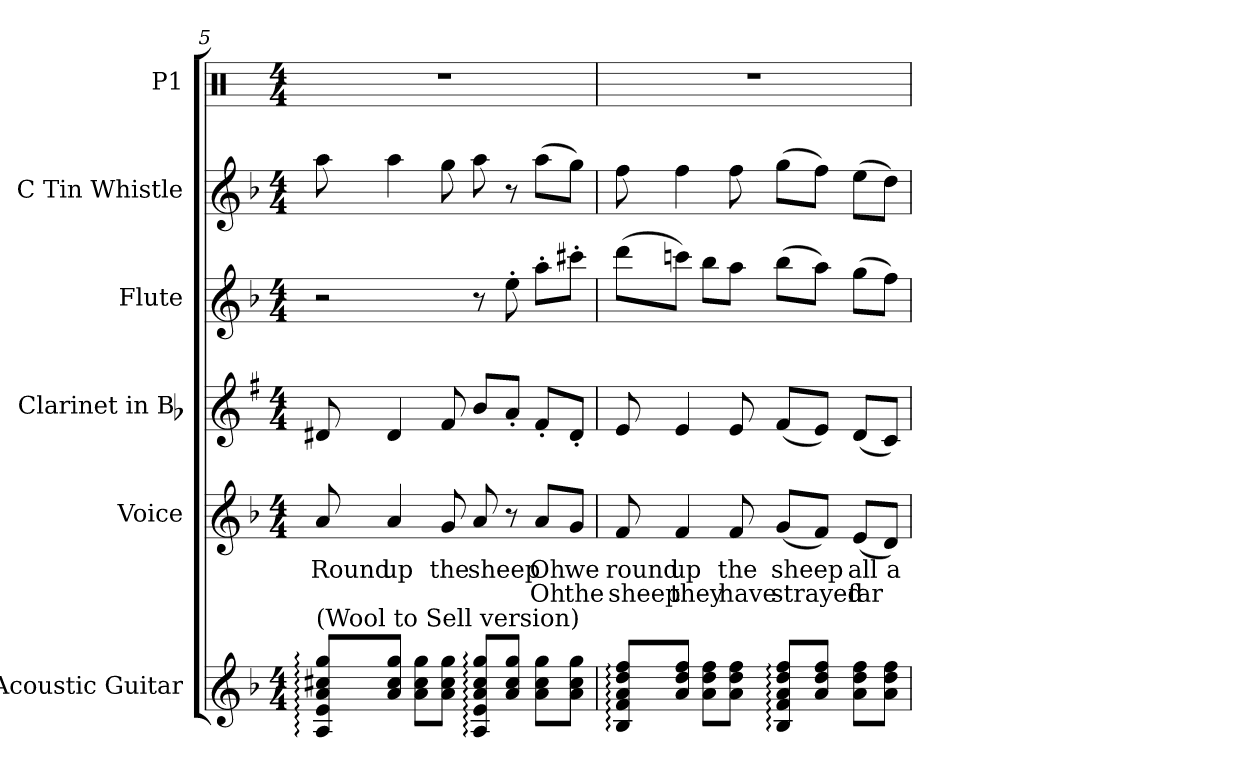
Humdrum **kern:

**kern	**kern	**text	**text	**kern	**kern	**kern	**kern
*part6	*part5	*part5	*part5	*part4	*part3	*part2	*part1
*staff6	*staff5	*staff5	*staff5	*staff4	*staff3	*staff2	*staff1
*I"Acoustic Guitar	*I"Voice	*	*	*I"Clarinet in Bb	*I"Flute	*I"C Tin Whistle	*I"P1
*I'A. Gtr.	*I'Voice	*	*	*I'Cl.	*I'Fl.	*I'C T. Whistle	*
*clefG2	*clefG2	*	*	*clefG2	*clefG2	*clefG2	*clefX
*ITrd7c12	*	*	*	*ITrd1c2	*	*ITrd-7c-12	*
*k[b-]	*k[b-]	*	*	*k[b-]	*k[b-]	*k[b-]	*k[]
*F:	*F:	*	*	*F:	*F:	*F:	*C:
*M4/4	*M4/4	*	*	*M4/4	*M4/4	*M4/4	*M4/4
=5	=5	=5	=5	=5	=5	=5	=5
!LO:TX:a:t=(Wool to Sell version)	!	!	!	!	!	!	!
!	!	!LO:LY:b:color=#000000	!	!	!	!	!
8AAi:/ 8Ei:/ 8Ai:/ 8c#Xi:/ 8gi:/L	8ai/	Round	.	8c#Xi/	2r	8aaai\	1r
!	!	!LO:LY:b:color=#000000	!	!	!	!	!
8Ai/ 8c#i/ 8gi/J	4ai/	up	.	4c#i/	.	4aaai\	.
8Ai\ 8c#i\ 8gi\L	.	.	.	.	.	.	.
!	!	!LO:LY:b:color=#000000	!	!	!	!	!
8Ai\ 8c#i\ 8gi\J	8gi/	the	.	8ei/	.	8gggi\	.
!	!	!LO:LY:b:color=#000000	!	!	!	!	!
8AAi:/ 8Ei:/ 8Ai:/ 8c#i:/ 8gi:/L	8ai/	sheep	.	8ai/L	8r	8aaai\	.
8Ai/ 8c#i/ 8gi/J	8r	.	.	8g'i/J	8ee'i\	8r	.
!	!	!LO:LY:b:color=#000000	!LO:LY:b:color=#000000	!	!	!	!
8Ai\ 8c#i\ 8gi\L	8ai/L	Oh	Oh	8e'i/L	8aa'i\L	(8aaai\L	.
!	!	!LO:LY:b:color=#000000	!LO:LY:b:color=#000000	!	!	!	!
8Ai\ 8c#i\ 8gi\J	8gi/J	we	the	8c#'i/J	8ccc#X'i\J	8gggi\J)	.
=6	=6	=6	=6	=6	=6	=6	=6
!	!	!LO:LY:b:color=#000000	!LO:LY:b:color=#000000	!	!	!	!
8BB-i:/ 8Fi:/ 8Ai:/ 8di:/ 8fi:/L	8fi/	round	sheep	8di/	(8dddi\L	8fffi\	1r
!	!	!LO:LY:b:color=#000000	!LO:LY:b:color=#000000	!	!	!	!
8Ai/ 8di/ 8fi/J	4fi/	up	they	4di/	8cccni\J)	4fffi\	.
8Ai\ 8di\ 8fi\L	.	.	.	.	8bb-i\L	.	.
!	!	!LO:LY:b:color=#000000	!LO:LY:b:color=#000000	!	!	!	!
8Ai\ 8di\ 8fi\J	8fi/	the	have	8di/	8aai\J	8fffi\	.
!	!	!LO:LY:b:color=#000000	!LO:LY:b:color=#000000	!	!	!	!
8BB-i:/ 8Fi:/ 8Ai:/ 8di:/ 8fi:/L	(8gi/L	sheep	strayed	(8ei/L	(8bb-i\L	(8gggi\L	.
8Ai/ 8di/ 8fi/J	8fi/J)	.	.	8di/J)	8aai\J)	8fffi\J)	.
!	!	!LO:LY:b:color=#000000	!LO:LY:b:color=#000000	!	!	!	!
8Ai\ 8di\ 8fi\L	(8ei/L	all	far	(8ci/L	(8ggi\L	(8eeei\L	.
!	!	!LO:LY:b:color=#000000	!	!	!	!	!
8Ai\ 8di\ 8fi\J	8di/J)	a-	.	8B-i/J)	8ffi\J)	8dddi\J)	.
=	=	=	=	=	=	=	=
*-	*-	*-	*-	*-	*-	*-	*-
